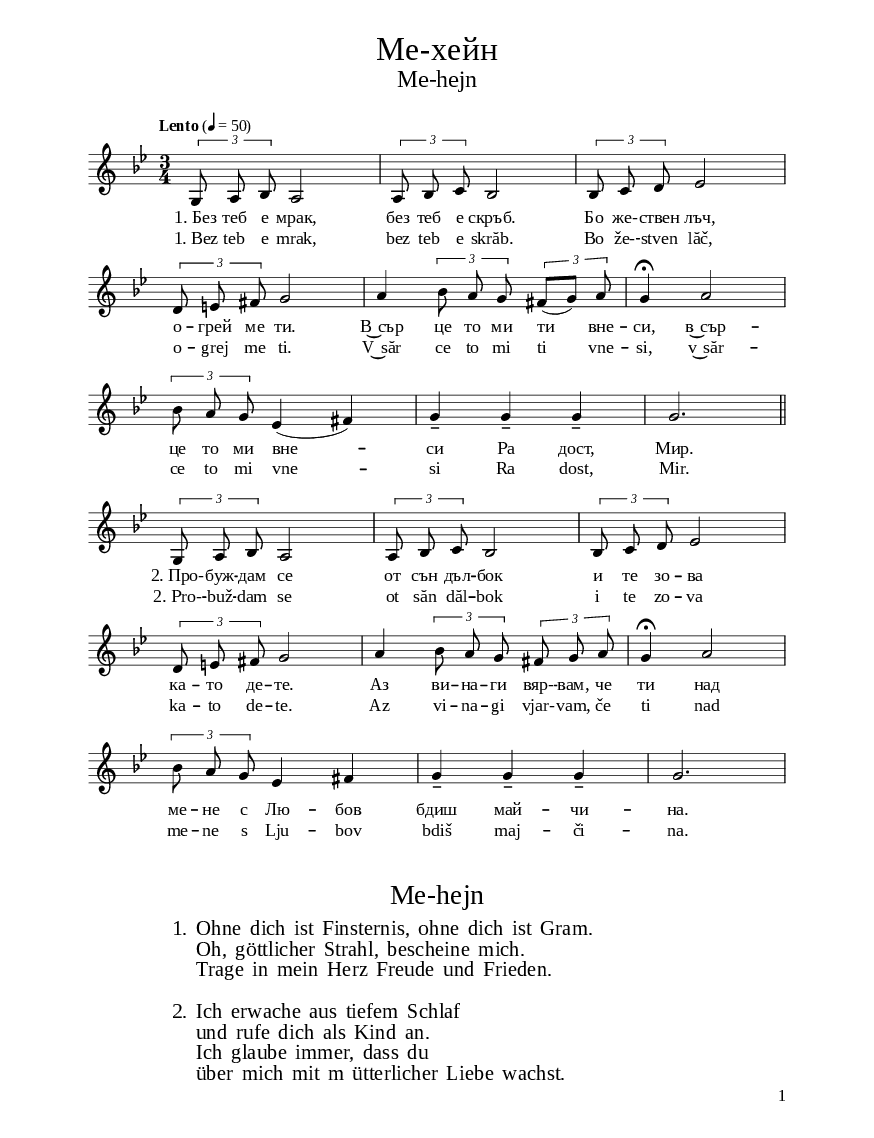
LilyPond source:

\version "2.24.1"

% include paper part and global functions
\include "include/globals.ily"

\bookpart {
  \label #'ref175_2
  \tocItem \markup "Ме-хейн – Me-hejn "
  \include "include/bookpart-paper.ily"
  \score {
    \include "include/score-layout.ily"

    \new Voice \absolute {
      \clef treble
      \key g \minor
      \time 3/4
      \tempoFunc "Lento" 4 "50"
      \autoBeamOff


      \times 2/3  {
        g8  a8 bes8
      }
      a2 | % 2

      \times 2/3  {
        a8  bes8 c'8
      }
      bes2 | % 3

      \times 2/3  {
        bes8  c'8 d'8
      }
      es'2 \break | % 4

      \times 2/3  {
        d'8  e'8 fis'8
      }
      g'2 | % 5
      a'4
      \times 2/3  {
        bes'8  a'8 g'8
      }

      \times 2/3  {
         fis'8 ( [g'8])  a'8
      }
      | % 6
      g'4 ^\fermata a'2 \break | % 7

      \times 2/3  {
        bes'8  a'8 g'8
      }
      \slurSolid
      es'4

      ( fis'4 )| % 8
      g'4 -- g'4 -- g'4 -- | % 9
      g'2. \bar "||" \break


      \times 2/3  {
        g8  a8 bes8
      }
      a2 | % 2

      \times 2/3  {
        a8  bes8 c'8
      }
      bes2 | % 3

      \times 2/3  {
        bes8  c'8 d'8
      }
      es'2 \break | % 4

      \times 2/3  {
        d'8  e'8 fis'8
      }
      g'2 | % 5
      a'4
      \times 2/3  {
        bes'8  a'8 g'8
      }

      \times 2/3  {
         fis'8 g'8  a'8
      }
      | % 6
      g'4 ^\fermata a'2 \break | % 7

      \times 2/3  {
        bes'8  a'8 g'8
      }
      es'4

       fis'4 | % 8
      g'4 -- g'4 -- g'4 -- | % 9
      g'2. 
    }

    \addlyrics {
      "1. Без" теб е мрак, без теб е скръб. Бо "же-" -- ствен лъч,
      о -- грей ме ти. В~сър це то ми ти вне -- си, в~сър -- це то ми вне -- си Ра дост, Мир.
        "2. Про-" -- буж -- дам се от сън дъл -- бок и те зо -- ва  ка -- то  де -- те.  
    Аз  ви -- на -- ги  "вяр-" -- вам,  че  ти над  ме -- не  с  Лю -- бов  бдиш  май -- чи -- на.
    }

    \addlyrics {
         "1. Bez" teb e mrak, bez teb e skrăb. Bo "že-" -- stven lăč,
      o -- grej me ti. V~săr ce to mi ti vne -- si, v~săr -- ce to mi vne -- si Ra dost, Mir.
        "2. Pro-" -- buž -- dam se ot săn dăl -- bok i te zo -- va  ka -- to  de -- te.  
    Az  vi -- na -- gi  "vjar-" -- vam,  če  ti nad  me -- ne  s  Lju -- bov  bdiš  maj -- či -- na.
    }

      \header {
        title = \titleFunc "Ме-хейн" "Me-hejn"
      }

      \midi{}

    } % score


    \markup \empty-one

    % include foreign translation(s) of the song
    \version "2.24.1"

\markup \fill-line { \fontsize #deTitleFontSize "Me-hejn" }
\markup \null
\markup \fontsize #deCoupletFontSize {
  \hspace #8
  \override #`(baseline-skip . ,deCoupletBaselineSkip)

  \column {



    \line { 1.  Ohne dich ist Finsternis, ohne dich ist Gram.}
    \line { "   " Oh, göttlicher Strahl, bescheine mich.}
    \line { "   " Trage in mein Herz Freude und Frieden.}
    \line { "   "}
    \line {2. Ich erwache aus tiefem Schlaf }
    \line { "   " und rufe dich als Kind an.}
    \line { "   " Ich glaube immer, dass du}
    \line { "   " über mich mit m ütterlicher Liebe wachst.}

  }
}

    \markup \empty-two

    \markup \fill-line { \fontsize #deTitleFontSize "Ме-хейн II*" }

    \markup  \fontsize #bgCoupletFontSize {
      \hspace #2
      \override #'(baseline-skip . 1.8)
      \column {
        \line { 1. В'дни на борба, в'дни на печал, }
        \line {   "   "  далеч от теб мой роден край,}
        \line {   "   " аз винаги мисля за теб,}
        \line {   "   " аз винаги мисля  мисля за теб.}
      }

      \hspace #3
      \override #'(baseline-skip . 1.8)
      \column {
        \line { 1. V'dni na borba, v'dni na pečal, }
        \line {   "   "  daleč ot teb moj roden kraj,}
        \line {   "   "  az vinagi mislja za teb,}
        \line {   "   " az vinagi mislja  mislja za teb.}
      } %column
    } % markup
    \markup \empty-one
    \version "2.24.1"

\markup \fill-line { \fontsize #deTitleFontSize "Me-hejn II" }
\markup \null
\markup \null
\markup \fontsize #deCoupletFontSize {
  \hspace #8
  \override #`(baseline-skip . ,deCoupletBaselineSkip)

  \column {

 \line { 1. In Tagen des Kampfes, in Tagen der Trauer, }
 \line { "   " weit weg von dir oh, mein Heimatland,}
 \line { "   " ich denke immer an dich, }
 \line { "   " ich denke, ich denke immer an dich. }

  }
}


  } % bookpart

  % Più mosso
  %
